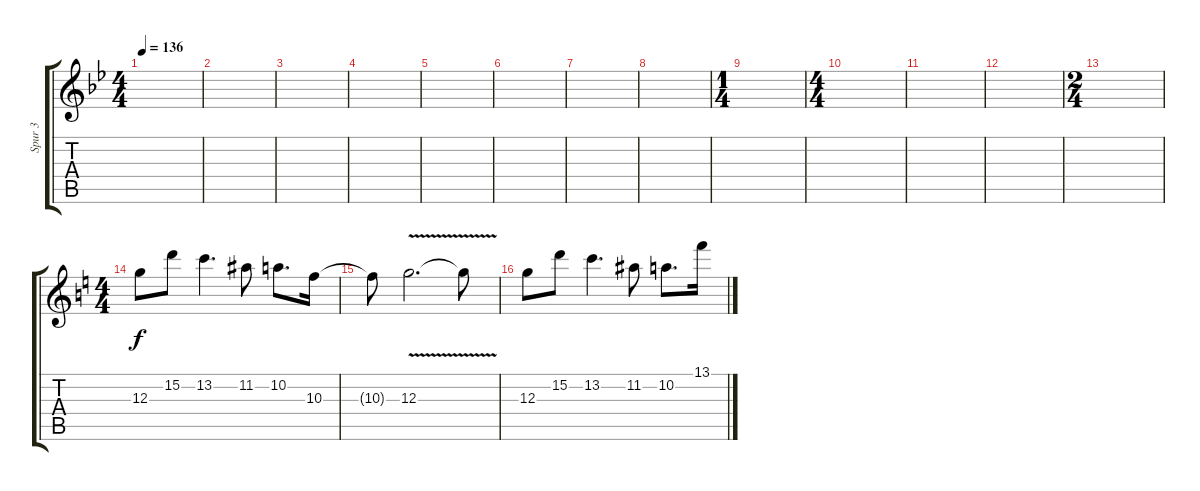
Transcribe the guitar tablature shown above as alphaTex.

\track ("Spur 3" "Spur 3") {instrument distortionguitar}
\staff {score tabs}
\tuning (E4 B3 G3 D3 A2 E2) {hide}
\ts (4 4)
\tempo 136
\clef g2
\ks bb
|
|
|
|
|
|
|
|
\ts (1 4)
|
\ts (4 4)
|
|
|
\ts (2 4)
|
\ts (4 4)
\ks c
12.3.8 15.2.8 13.2.4{d} 11.2.8 10.2.8{d} 10.3.16 |
10.3{t}.8 12.3{v}.2{d} 12.3{t}.8 |
12.3.8 15.2.8 13.2.4{d} 11.2.8 10.2.8{d} 13.1.16
